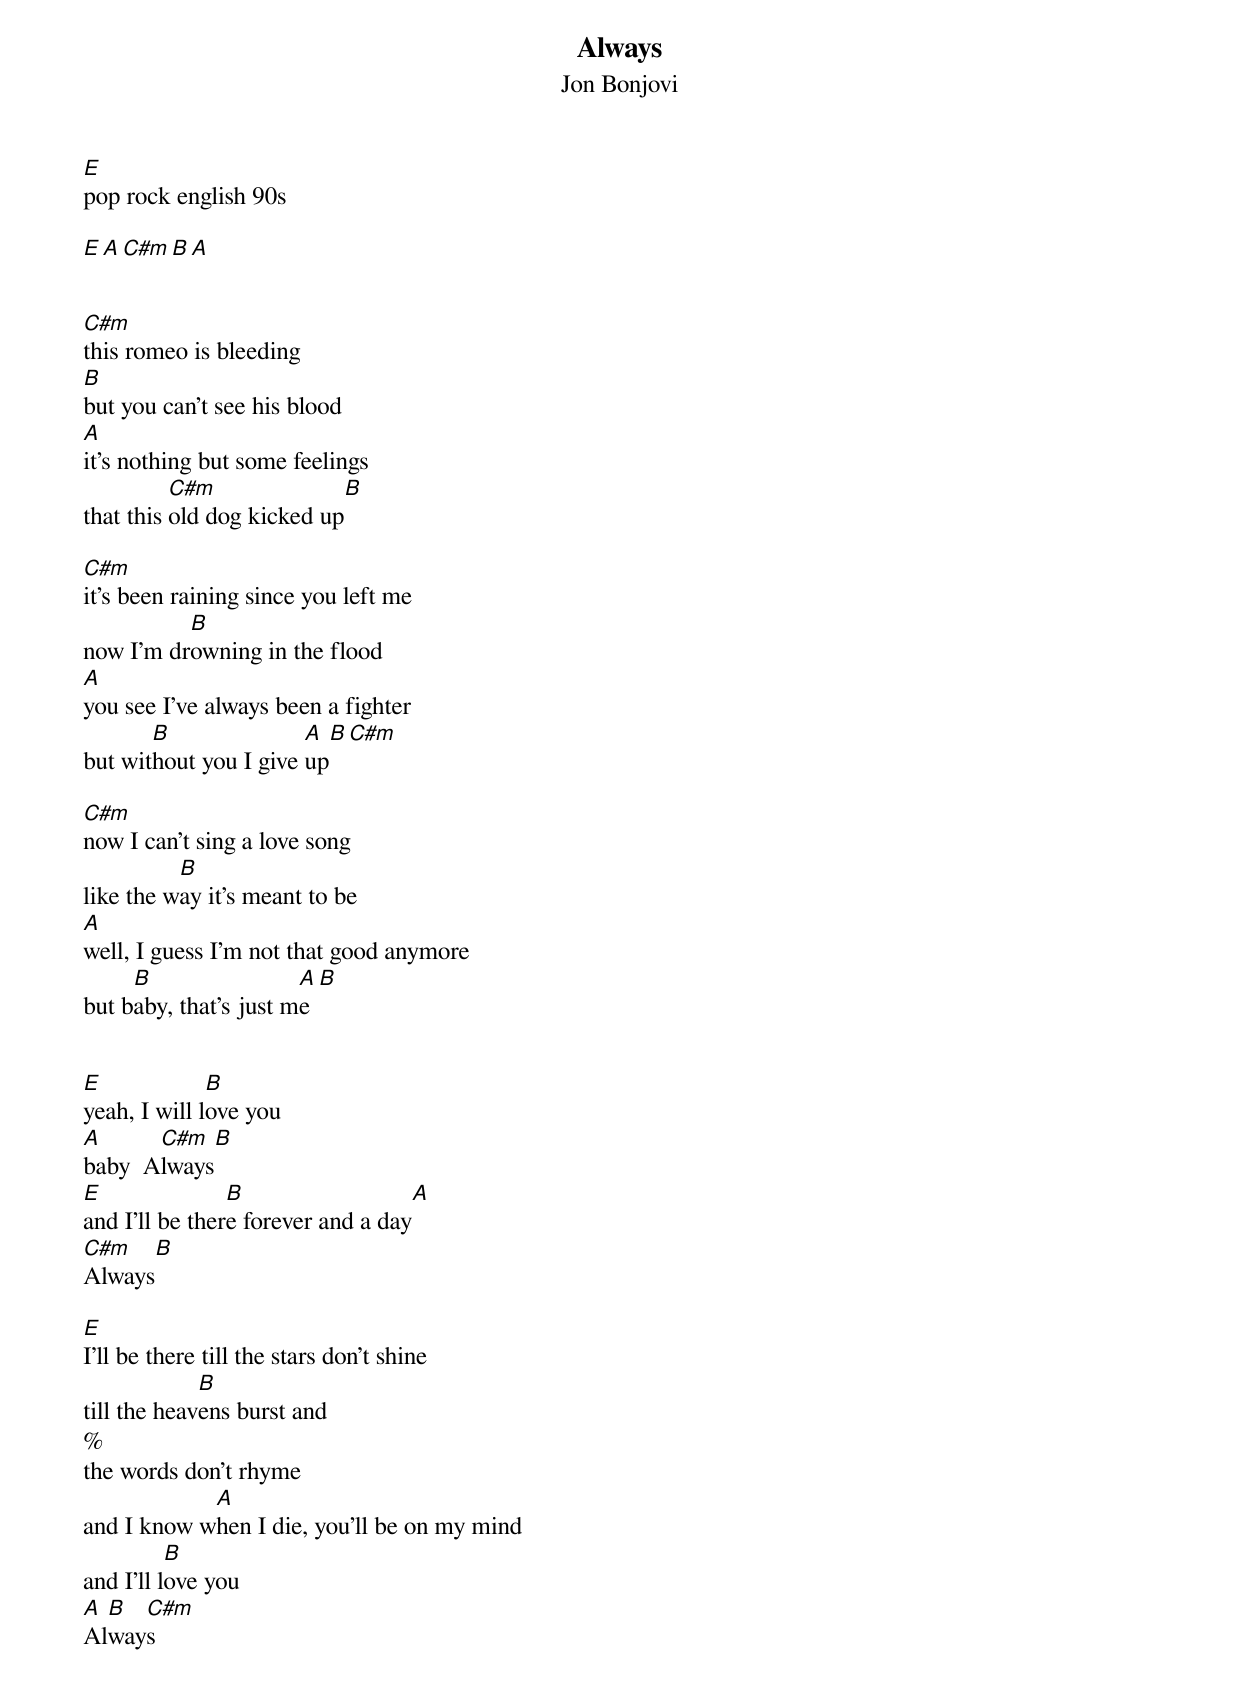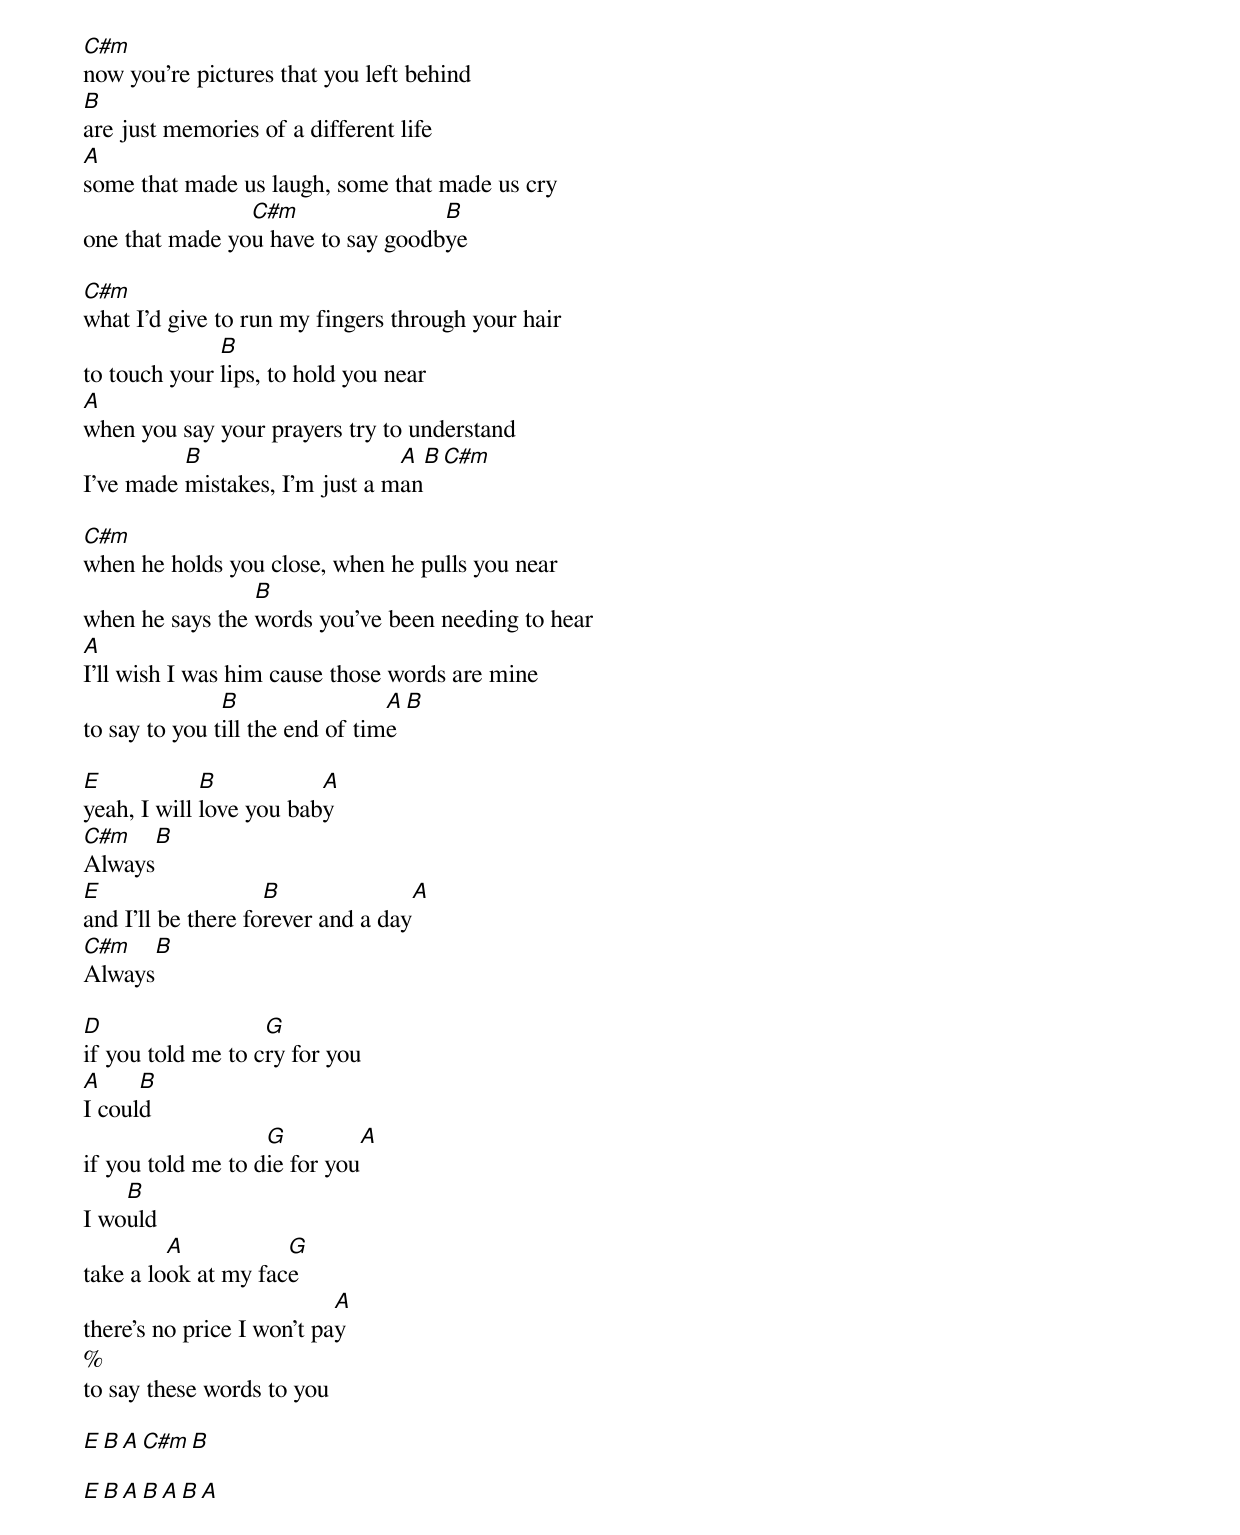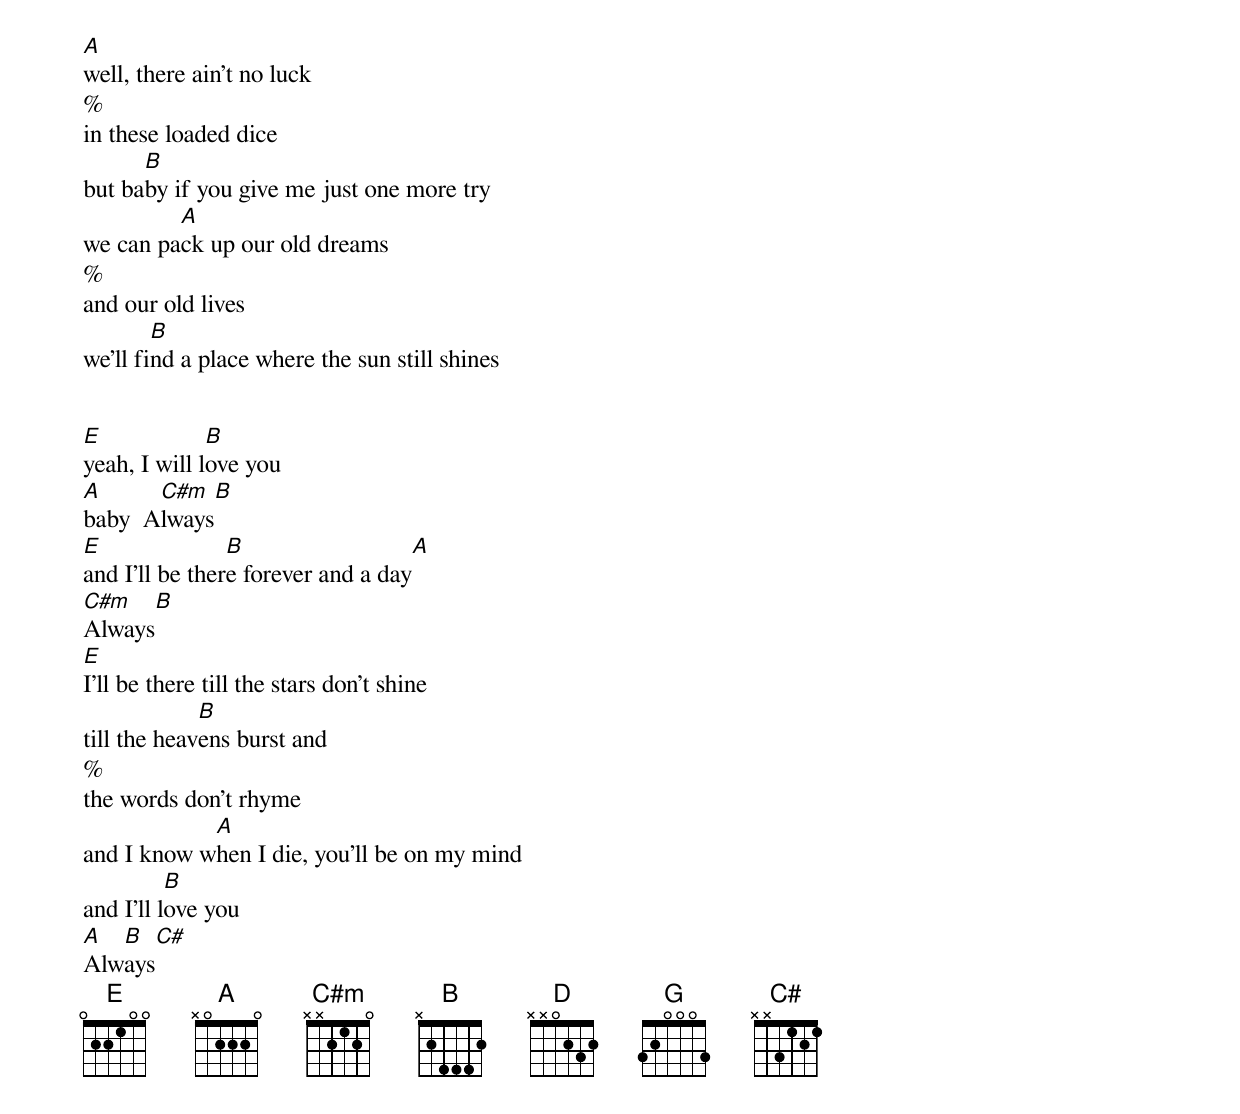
Always
Jon Bonjovi
E
pop rock english 90s

E    A    C#m   B   A


C#m
this romeo is bleeding
B
but you can't see his blood
A
it's nothing but some feelings
          C#m              B
that this old dog kicked up

C#m
it's been raining since you left me
          B
now I'm drowning in the flood
A
you see I've always been a fighter
       B               A B C#m
but without you I give up

C#m
now I can't sing a love song
          B
like the way it's meant to be
A
well, I guess I'm not that good anymore
     B                 A B
but baby, that's just me


E             B
yeah, I will love you
A      C#m   B
baby  Always
E               B                   A
and I'll be there forever and a day
C#m   B
Always

E
I'll be there till the stars don't shine
             B
till the heavens burst and
%
the words don't rhyme
            A
and I know when I die, you'll be on my mind
          B
and I'll love you
A B  C#m
Always


C#m
now you're pictures that you left behind
B
are just memories of a different life
A
some that made us laugh, some that made us cry
                C#m                B
one that made you have to say goodbye

C#m
what I'd give to run my fingers through your hair
              B
to touch your lips, to hold you near
A
when you say your prayers try to understand
          B                     A  B  C#m
I've made mistakes, I'm just a man

C#m
when he holds you close, when he pulls you near
                 B
when he says the words you've been needing to hear
A
I'll wish I was him cause those words are mine
               B                 A  B
to say to you till the end of time

E            B           A
yeah, I will love you baby
C#m   B
Always
E                   B               A
and I'll be there forever and a day
C#m   B
Always

D                  G
if you told me to cry for you
A     B
I could
                   G         A
if you told me to die for you
    B
I would
         A           G
take a look at my face
                           A
there's no price I won't pay
%
to say these words to you

E   B   A   C#m  B

E   B   A   B    A    B    A


A
well, there ain't no luck
%
in these loaded dice
      B
but baby if you give me just one more try
         A
we can pack up our old dreams
%
and our old lives
        B
we'll find a place where the sun still shines


E             B
yeah, I will love you
A      C#m   B
baby  Always
E               B                   A
and I'll be there forever and a day
C#m   B
Always
E
I'll be there till the stars don't shine
             B
till the heavens burst and
%
the words don't rhyme
            A
and I know when I die, you'll be on my mind
          B
and I'll love you
A  B  C#
Always
